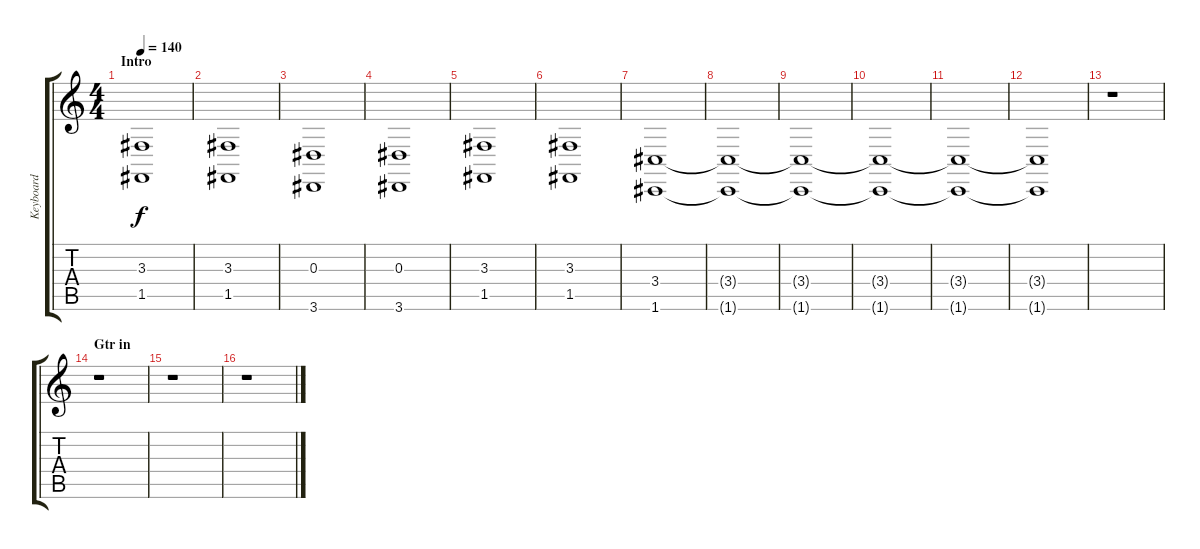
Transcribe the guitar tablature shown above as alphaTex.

\track ("Keyboard" "Keyboard") {instrument rockorgan}
\staff {score tabs}
\tuning (C4 G3 Eb3 Bb2 F2 C2) {hide}
\ts (4 4)
\section ("" "Intro")
\tempo 140
\clef g2
\ks c
(3.3 1.5).1{dy f instrument rockorgan} |
(3.3 1.5).1 |
(0.3 3.6).1 |
(0.3 3.6).1 |
(3.3 1.5).1 |
(3.3 1.5).1 |
(3.4 1.6).1 |
(3.4{t} 1.6{t}).1{volume 13} |
(3.4{t} 1.6{t}).1{volume 10} |
(3.4{t} 1.6{t}).1{volume 7} |
(3.4{t} 1.6{t}).1{volume 4} |
(3.4{t} 1.6{t}).1{volume 1} |
r.1 |
\section ("" "Gtr in")
r.1 |
r.1 |
r.1
